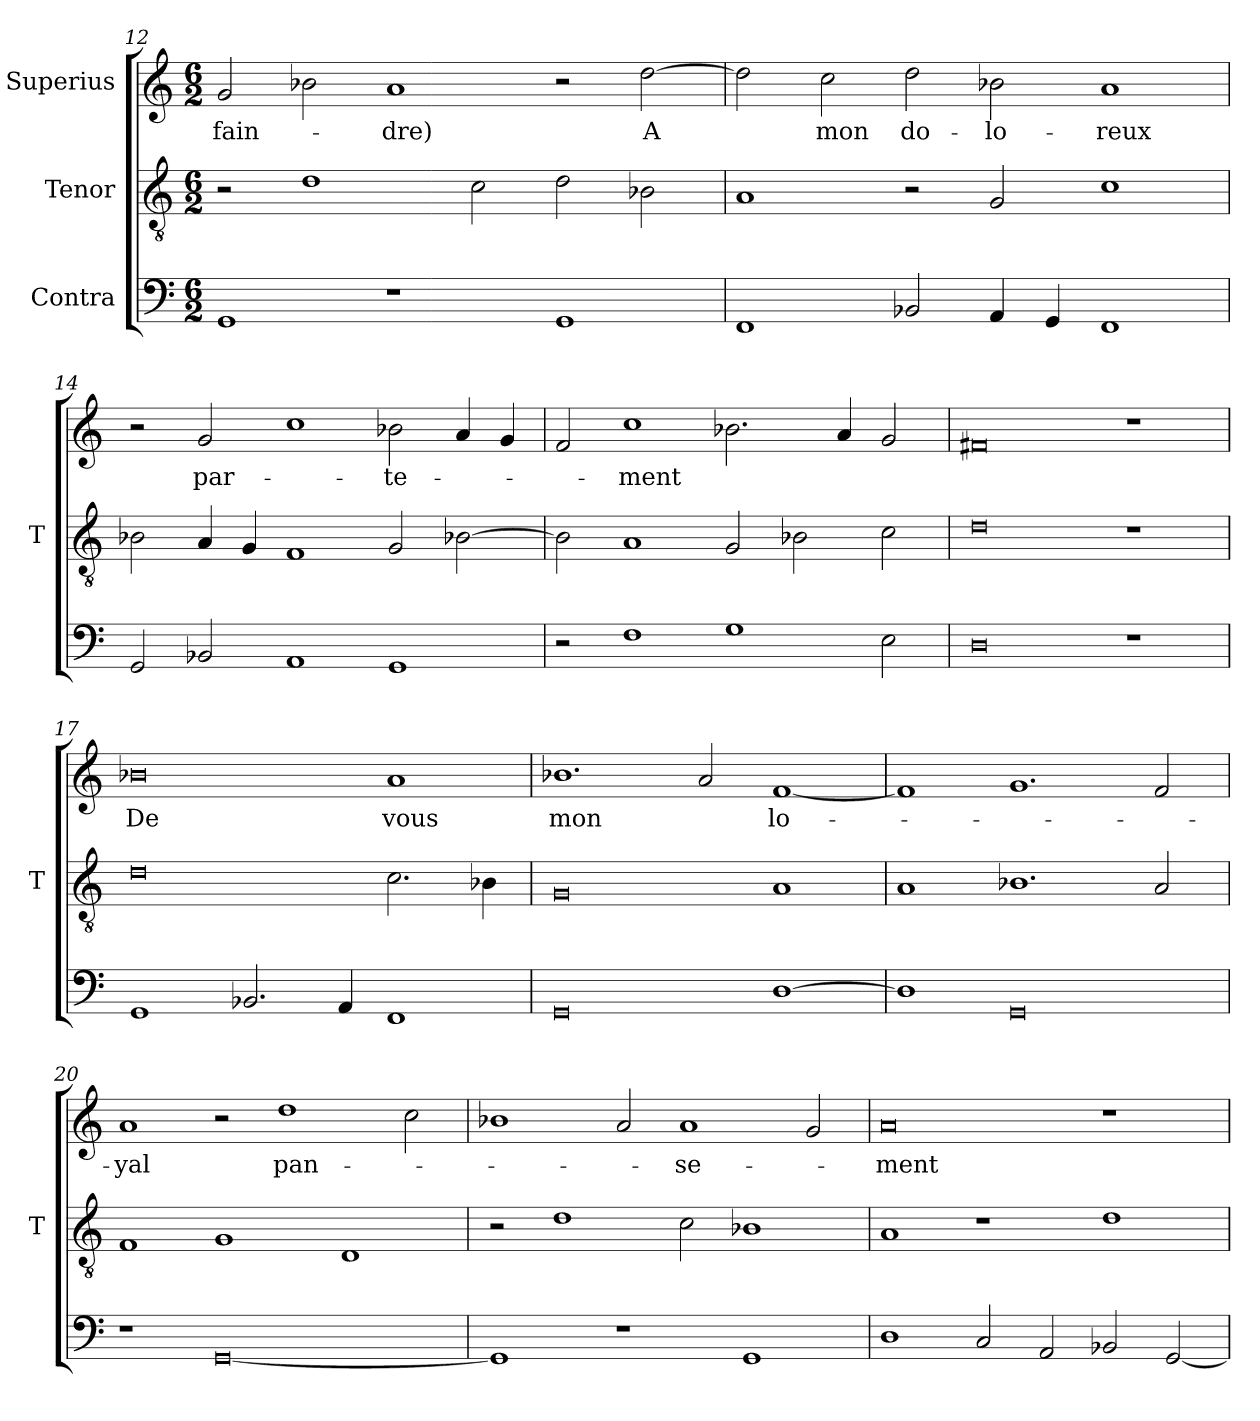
**kern	**kern	**kern	**text
*part3	*part2	*part1	*part1
*staff3	*staff2	*staff1	*staff1
*I"Contra	*I"Tenor	*I"Superius	*
*	*I'T	*	*
*clefF4	*clefGv2	*clefG2	*
*M6/2	*M6/2	*M6/2	*
=12	=12	=12	=12
1GG	2r	2g	fain-
.	1d	2b-X	.
1r	.	1a	-dre)
.	2c	.	.
1GG	2d	2r	.
.	2B-X	[2dd	-A
=13	=13	=13	=13
1FF	1A	2dd]	.
.	.	2cc	-mon
2BB-X	2r	2dd	do-
4AA	2G	2b-X	-lo-
4GG	.	.	.
1FF	1c	1a	-reux
=14	=14	=14	=14
2GG	2B-X	2r	.
2BB-X	4A	2g	par-
.	4G	.	.
1AA	1F	1cc	.
1GG	2G	2b-X	-te-
.	[2B-X	4a	.
.	.	4g	.
=15	=15	=15	=15
2r	2B-]	2f	.
1F	1A	1cc	-ment
1G	2G	2.b-X	.
.	2B-X	.	.
.	.	4a	.
2E	2c	2g	.
=16	=16	=16	=16
0D	0d	0f#X	.
1r	1r	1r	.
=17	=17	=17	=17
1GG	0d	0b-X	-De
2.BB-X	.	.	.
4AA	.	.	.
1FF	2.c	1a	-vous
.	4B-X	.	.
=18	=18	=18	=18
0GG	0G	1.b-X	-mon
.	.	2a	.
[1D	1A	[1f	lo-
=19	=19	=19	=19
1D]	1A	1f]	.
0GG	1.B-X	1.g	.
.	2A	2f	.
=20	=20	=20	=20
1r	1F	1a	-yal
[0GG	1G	2r	.
.	.	1dd	pan-
.	1D	.	.
.	.	2cc	.
=21	=21	=21	=21
1GG]	2r	1b-X	.
.	1d	.	.
1r	.	2a	.
.	2c	1a	-se-
1GG	1B-X	.	.
.	.	2g	.
=22	=22	=22	=22
1D	1A	0a	-ment
2C	1r	.	.
2AA	.	.	.
2BB-X	1d	1r	.
[2GG	.	.	.
=	=	=	=
*-	*-	*-	*-
